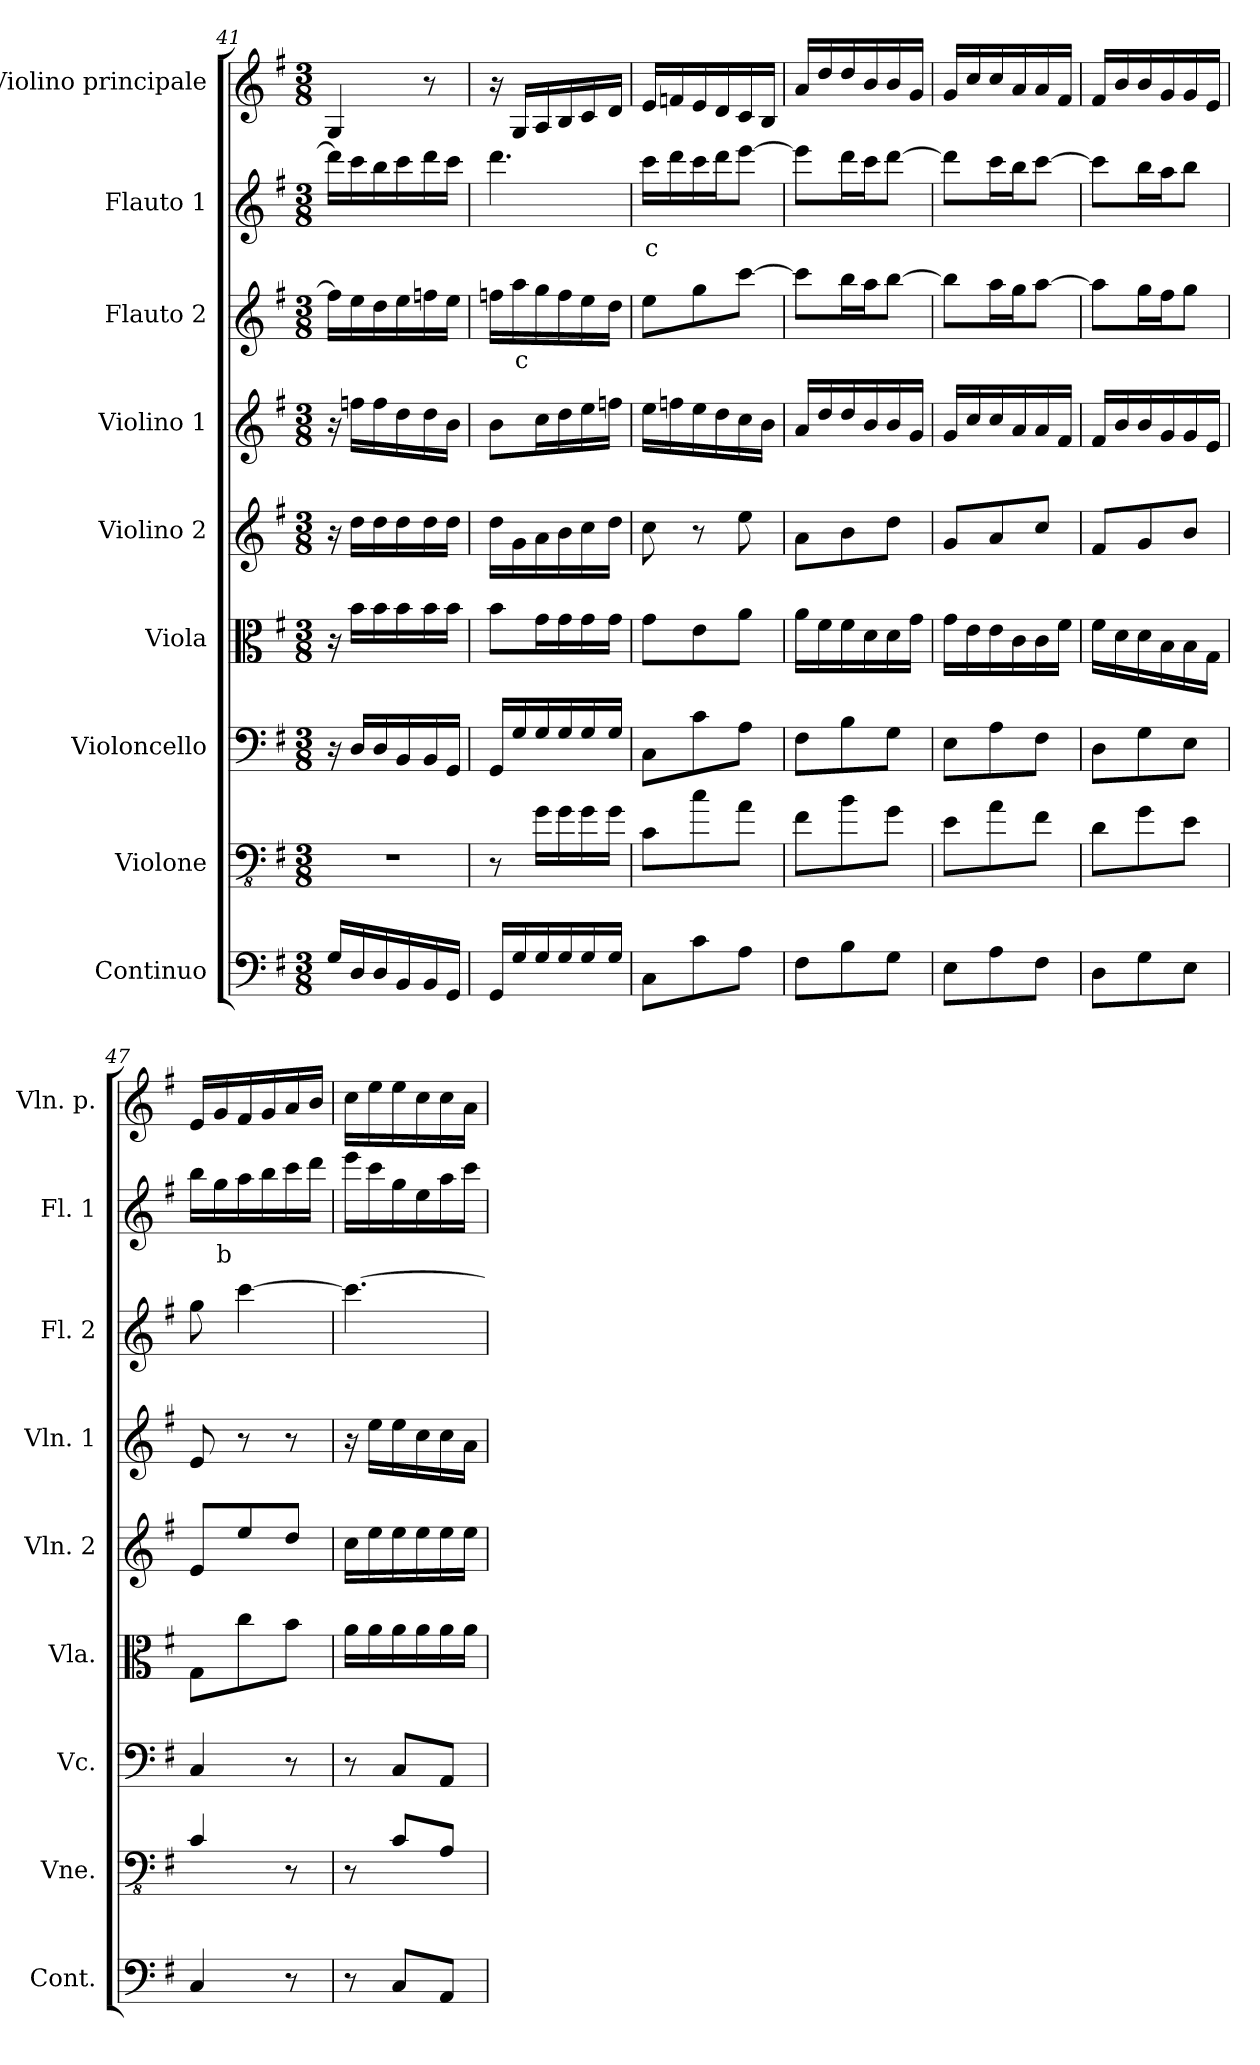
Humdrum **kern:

**kern	**kern	**kern	**kern	**kern	**kern	**kern	**text	**kern	**text	**kern
*part9	*part8	*part7	*part6	*part5	*part4	*part3	*part3	*part2	*part2	*part1
*staff9	*staff8	*staff7	*staff6	*staff5	*staff4	*staff3	*staff3	*staff2	*staff2	*staff1
*I"Continuo	*I"Violone	*I"Violoncello	*I"Viola	*I"Violino 2	*I"Violino 1	*I"Flauto 2	*	*I"Flauto 1	*	*I"Violino principale
*I'Cont.	*I'Vne.	*I'Vc.	*I'Vla.	*I'Vln. 2	*I'Vln. 1	*I'Fl. 2	*	*I'Fl. 1	*	*I'Vln. p.
*clefF4	*clefFv4	*clefF4	*clefC3	*clefG2	*clefG2	*clefG2	*	*clefG2	*	*clefG2
*	*ITrd7c12	*	*	*	*	*	*	*	*	*
*k[f#]	*k[f#]	*k[f#]	*k[f#]	*k[f#]	*k[f#]	*k[f#]	*	*k[f#]	*	*k[f#]
*M3/8	*M3/8	*M3/8	*M3/8	*M3/8	*M3/8	*M3/8	*	*M3/8	*	*M3/8
=41	=41	=41	=41	=41	=41	=41	=41	=41	=41	=41
16G/LL	4.r	16r	16r	16r	16r	16ff\LL]	.	16ddd\LL]	.	4G/
16D/	.	16D/LL	16b\LL	16dd\LL	16ffn\LL	16ee\	.	16ccc\	.	.
16D/	.	16D/	16b\	16dd\	16ff\	16dd\	.	16bb\	.	.
16BB/	.	16BB/	16b\	16dd\	16dd\	16ee\	.	16ccc\	.	.
16BB/	.	16BB/	16b\	16dd\	16dd\	16ffn\	.	16ddd\	.	8r
16GG/JJ	.	16GG/JJ	16b\JJ	16dd\JJ	16b\JJ	16ee\JJ	.	16ccc\JJ	.	.
=42	=42	=42	=42	=42	=42	=42	=42	=42	=42	=42
16GG/LL	8r	16GG/LL	8b\L	16dd\LL	8b\L	16ffn\LL	.	4.ddd\	.	16r
!	!	!	!	!	!	!	!LO:LY:color=#FF0000	!	!	!
16G/	.	16G/	.	16g\	.	16aa\	c	.	.	16G/LL
16G/	16GG\LL	16G/	16g\L	16a\	16cc\L	16gg\	.	.	.	16A/
16G/	16GG\	16G/	16g\	16b\	16dd\	16ff\	.	.	.	16B/
16G/	16GG\	16G/	16g\	16cc\	16ee\	16ee\	.	.	.	16c/
16G/JJ	16GG\JJ	16G/JJ	16g\JJ	16dd\JJ	16ffn\JJ	16dd\JJ	.	.	.	16d/JJ
=43	=43	=43	=43	=43	=43	=43	=43	=43	=43	=43
!	!	!	!	!	!	!	!	!	!LO:LY:color=#FF0000	!
8C\L	8CC\L	8C\L	8g\L	8cc\	16ee\LL	8ee\L	.	16ccc\LL	c	16e/LL
.	.	.	.	.	16ffn\	.	.	16ddd\	.	16fn/
8c\	8C\	8c\	8e\	8r	16ee\	8gg\	.	16ccc\	.	16e/
.	.	.	.	.	16dd\	.	.	16ddd\J	.	16d/
8A\J	8AA\J	8A\J	8a\J	8ee\	16cc\	[8ccc\J	.	[8eee\J	.	16c/
.	.	.	.	.	16b\JJ	.	.	.	.	16B/JJ
=44	=44	=44	=44	=44	=44	=44	=44	=44	=44	=44
8F#\L	8FF#\L	8F#\L	16a\LL	8a\L	16a/LL	8ccc\L]	.	8eee\L]	.	16a/LL
.	.	.	16f#\	.	16dd/	.	.	.	.	16dd/
8B\	8BB\	8B\	16f#\	8b\	16dd/	16bb\L	.	16ddd\L	.	16dd/
.	.	.	16d\	.	16b/	16aa\J	.	16ccc\J	.	16b/
8G\J	8GG\J	8G\J	16d\	8dd\J	16b/	[8bb\J	.	[8ddd\J	.	16b/
.	.	.	16g\JJ	.	16g/JJ	.	.	.	.	16g/JJ
=45	=45	=45	=45	=45	=45	=45	=45	=45	=45	=45
8E\L	8EE\L	8E\L	16g\LL	8g/L	16g/LL	8bb\L]	.	8ddd\L]	.	16g/LL
.	.	.	16e\	.	16cc/	.	.	.	.	16cc/
8A\	8AA\	8A\	16e\	8a/	16cc/	16aa\L	.	16ccc\L	.	16cc/
.	.	.	16c\	.	16a/	16gg\J	.	16bb\J	.	16a/
8F#\J	8FF#\J	8F#\J	16c\	8cc/J	16a/	[8aa\J	.	[8ccc\J	.	16a/
.	.	.	16f#\JJ	.	16f#/JJ	.	.	.	.	16f#/JJ
=46	=46	=46	=46	=46	=46	=46	=46	=46	=46	=46
8D\L	8DD\L	8D\L	16f#\LL	8f#/L	16f#/LL	8aa\L]	.	8ccc\L]	.	16f#/LL
.	.	.	16d\	.	16b/	.	.	.	.	16b/
8G\	8GG\	8G\	16d\	8g/	16b/	16gg\L	.	16bb\L	.	16b/
.	.	.	16B\	.	16g/	16ff#\J	.	16aa\J	.	16g/
8E\J	8EE\J	8E\J	16B\	8b/J	16g/	8gg\J	.	8bb\J	.	16g/
.	.	.	16G\JJ	.	16e/JJ	.	.	.	.	16e/JJ
=47	=47	=47	=47	=47	=47	=47	=47	=47	=47	=47
4C/	4CC/	4C/	8G\L	8e/L	8e/	8gg\	.	16bb\LL	.	16e/LL
!	!	!	!	!	!	!	!	!	!LO:LY:color=#FF0000	!
.	.	.	.	.	.	.	.	16gg\	b	16g/
.	.	.	8cc\	8ee/	8r	[4ccc\	.	16aa\	.	16f#/
.	.	.	.	.	.	.	.	16bb\	.	16g/
8r	8r	8r	8b\J	8dd/J	8r	.	.	16ccc\	.	16a/
.	.	.	.	.	.	.	.	16ddd\JJ	.	16b/JJ
=48	=48	=48	=48	=48	=48	=48	=48	=48	=48	=48
8r	8r	8r	16a\LL	16cc\LL	16r	4.ccc\_	.	16eee\LL	.	16cc\LL
.	.	.	16a\	16ee\	16ee\LL	.	.	16ccc\	.	16ee\
8C/L	8CC/L	8C/L	16a\	16ee\	16ee\	.	.	16gg\	.	16ee\
.	.	.	16a\	16ee\	16cc\	.	.	16ee\	.	16cc\
8AA/J	8AAA/J	8AA/J	16a\	16ee\	16cc\	.	.	16aa\	.	16cc\
.	.	.	16a\JJ	16ee\JJ	16a\JJ	.	.	16ccc\JJ	.	16a\JJ
=	=	=	=	=	=	=	=	=	=	=
*-	*-	*-	*-	*-	*-	*-	*-	*-	*-	*-
